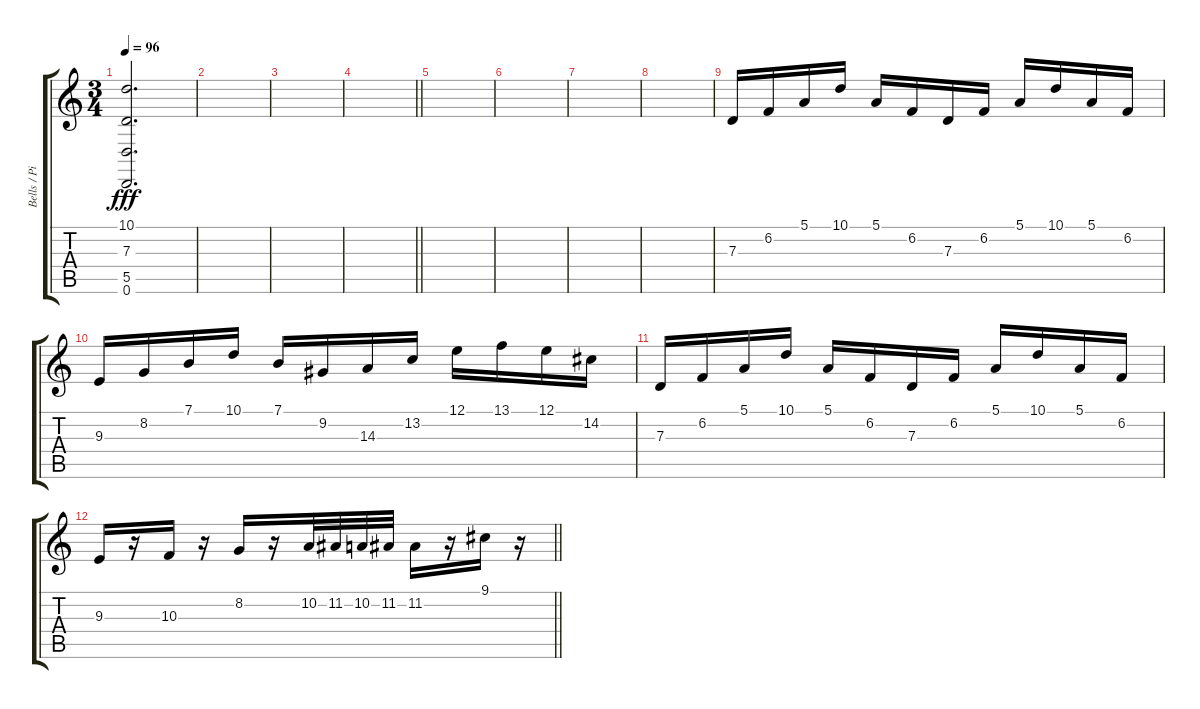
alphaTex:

\track ("Bells / Piano" "Bells / Pi") {instrument tubularbells}
\staff {score tabs}
\tuning (E4 B3 G3 D3 A2 D2) {hide}
\ts (3 4)
\tempo 96
\clef g2
\ks c
(10.1 7.3 5.5 0.6).2{d dy fff} |
|
|
\barLineRight lightlight
|
|
|
|
|
7.3.16{volume 16 instrument pizzicatostrings} 6.2.16 5.1.16 10.1.16 5.1.16 6.2.16 7.3.16 6.2.16 5.1.16 10.1.16 5.1.16 6.2.16 |
9.3.16 8.2.16 7.1.16 10.1.16 7.1.16 9.2.16 14.3.16 13.2.16 12.1.16 13.1.16 12.1.16 14.2.16 |
7.3.16 6.2.16 5.1.16 10.1.16 5.1.16 6.2.16 7.3.16 6.2.16 5.1.16 10.1.16 5.1.16 6.2.16 |
\barLineRight lightlight
9.3.16 r.16 10.3.16 r.16 8.2.16 r.16 10.2.32 11.2.32 10.2.32 11.2.32 11.2.16 r.16 9.1.16 r.16
